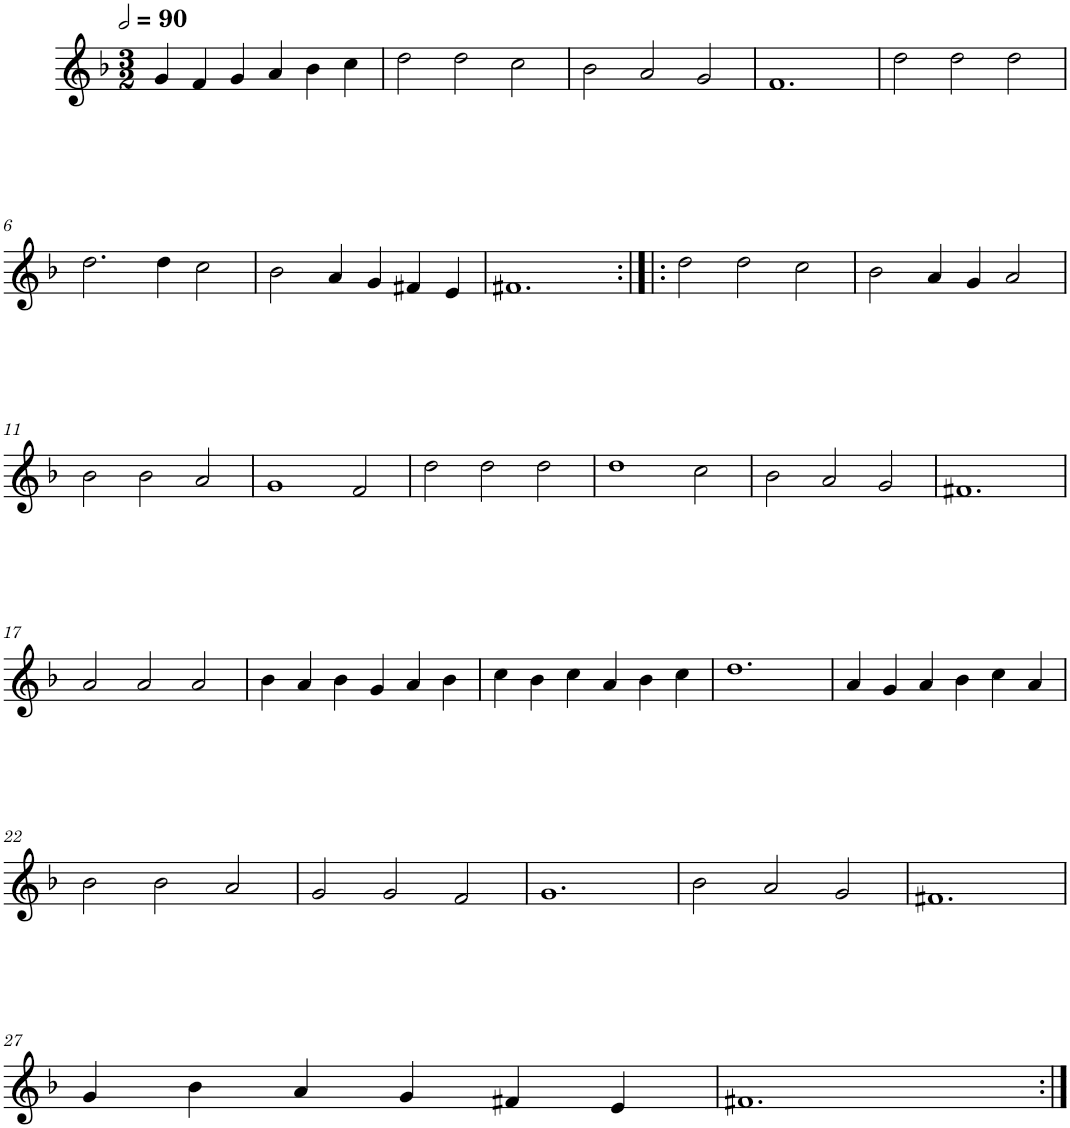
**kern
*part1
*staff1
*I"Quatre parties
*clefG2
*k[b-]
*M3/2
*MM180
=1
4g/
4f/
4g/
4a/
4b-\
4cc\
=2
2dd\
2dd\
2cc\
=3
2b-\
2a/
2g/
=4
1.f
=5
2dd\
2dd\
2dd\
!!LO:LB:g=z
=6
2.dd\
4dd\
2cc\
=7
2b-\
4a/
4g/
4f#X/
4e/
=8
1.f#X
=9:|!|:
2dd\
2dd\
2cc\
=10
2b-\
4a/
4g/
2a/
!!LO:LB:g=z
=11
2b-\
2b-\
2a/
=12
1g
2f/
=13
2dd\
2dd\
2dd\
=14
1dd
2cc\
=15
2b-\
2a/
2g/
=16
1.f#X
!!LO:LB:g=z
=17
2a/
2a/
2a/
=18
4b-\
4a/
4b-\
4g/
4a/
4b-\
=19
4cc\
4b-\
4cc\
4a/
4b-\
4cc\
=20
1.dd
=21
4a/
4g/
4a/
4b-\
4cc\
4a/
!!LO:LB:g=z
=22
2b-\
2b-\
2a/
=23
2g/
2g/
2f/
=24
1.g
=25
2b-\
2a/
2g/
=26
1.f#X
!!LO:LB:g=z
=27
4g/
4b-\
4a/
4g/
4f#X/
4e/
=28
1.f#X
=:|!
*-
